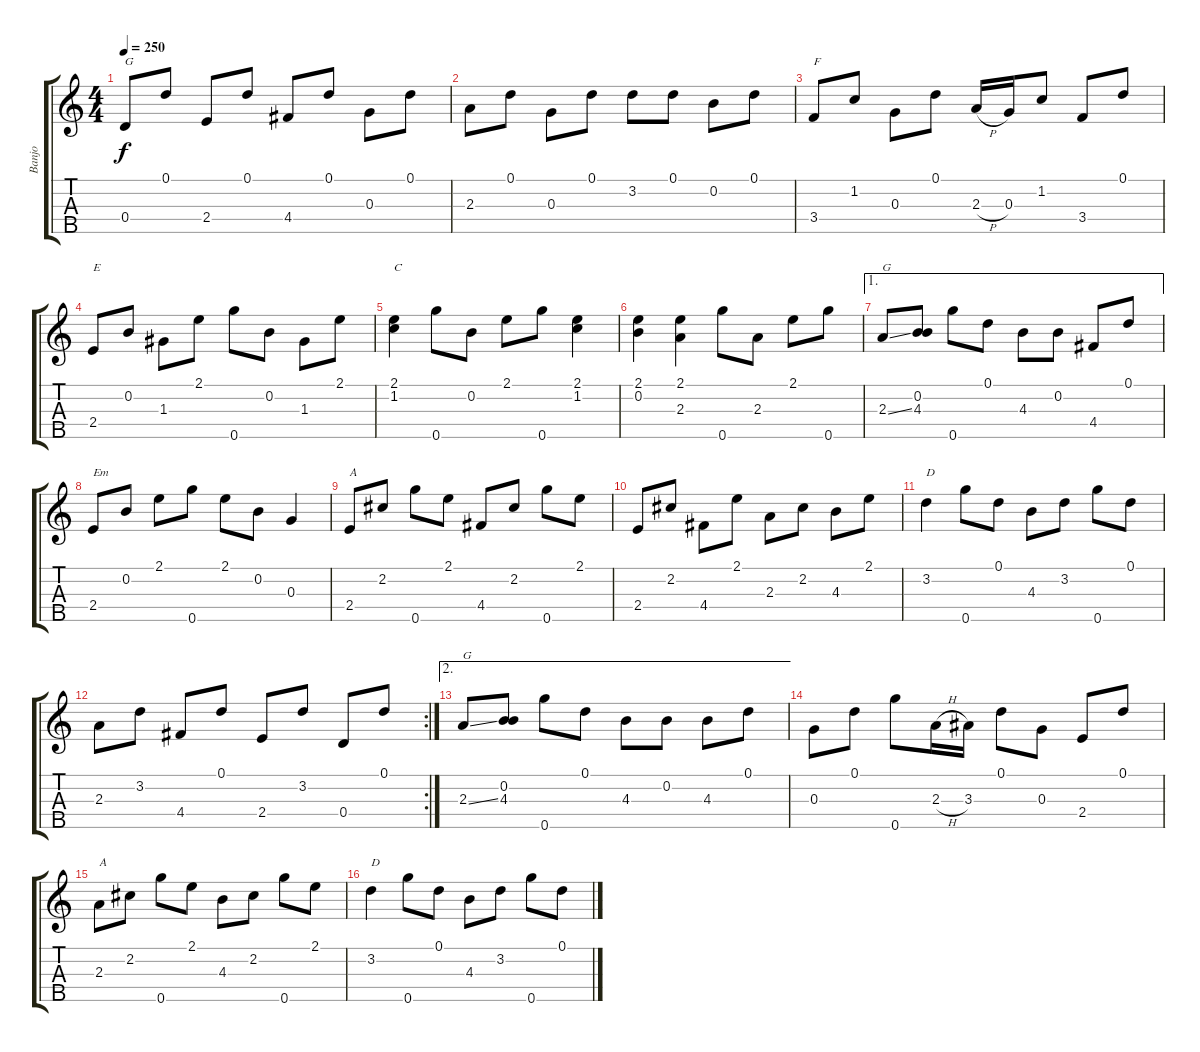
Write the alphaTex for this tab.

\track ("Banjo" "Banjo") {instrument banjo}
\staff {score tabs}
\tuning (D4 B3 G3 D3 G4) {hide}
\displaytranspose 12
\ts (4 4)
\tempo 250
\clef g2
\ks c
0.4.8{txt "G" dy f} 0.1.8 2.4.8 0.1.8 4.4.8 0.1.8 0.3.8 0.1.8 |
2.3.8 0.1.8 0.3.8 0.1.8 3.2.8 0.1.8 0.2.8 0.1.8 |
3.4.8{txt "F"} 1.2.8 0.3.8 0.1.8 2.3{h}.16 0.3.16 1.2.8 3.4.8 0.1.8 |
2.4.8{txt "E"} 0.2.8 1.3.8 2.1.8 0.5.8 0.2.8 1.3.8 2.1.8 |
(2.1 1.2).4{txt "C"} 0.5.8 0.2.8 2.1.8 0.5.8 (2.1 1.2).4 |
(2.1 0.2).4 (2.1 2.3).4 0.5.8 2.3.8 2.1.8 0.5.8 |
\ae 1
2.3{ss}.8{txt "G"} (0.2 4.3).8 0.5.8 0.1.8 4.3.8 0.2.8 4.4.8 0.1.8 |
2.4.8{txt "Em"} 0.2.8 2.1.8 0.5.8 2.1.8 0.2.8 0.3.4 |
2.4.8{txt "A"} 2.2.8 0.5.8 2.1.8 4.4.8 2.2.8 0.5.8 2.1.8 |
2.4.8 2.2.8 4.4.8 2.1.8 2.3.8 2.2.8 4.3.8 2.1.8 |
3.2.4{txt "D"} 0.5.8 0.1.8 4.3.8 3.2.8 0.5.8 0.1.8 |
\rc 2
2.3.8 3.2.8 4.4.8 0.1.8 2.4.8 3.2.8 0.4.8 0.1.8 |
\ae 2
2.3{ss}.8{txt "G"} (0.2 4.3).8 0.5.8 0.1.8 4.3.8 0.2.8 4.3.8 0.1.8 |
0.3.8 0.1.8 0.5.8 2.3{h}.16 3.3.16 0.1.8 0.3.8 2.4.8 0.1.8 |
2.3.8{txt "A"} 2.2.8 0.5.8 2.1.8 4.3.8 2.2.8 0.5.8 2.1.8 |
3.2.4{txt "D"} 0.5.8 0.1.8 4.3.8 3.2.8 0.5.8 0.1.8
